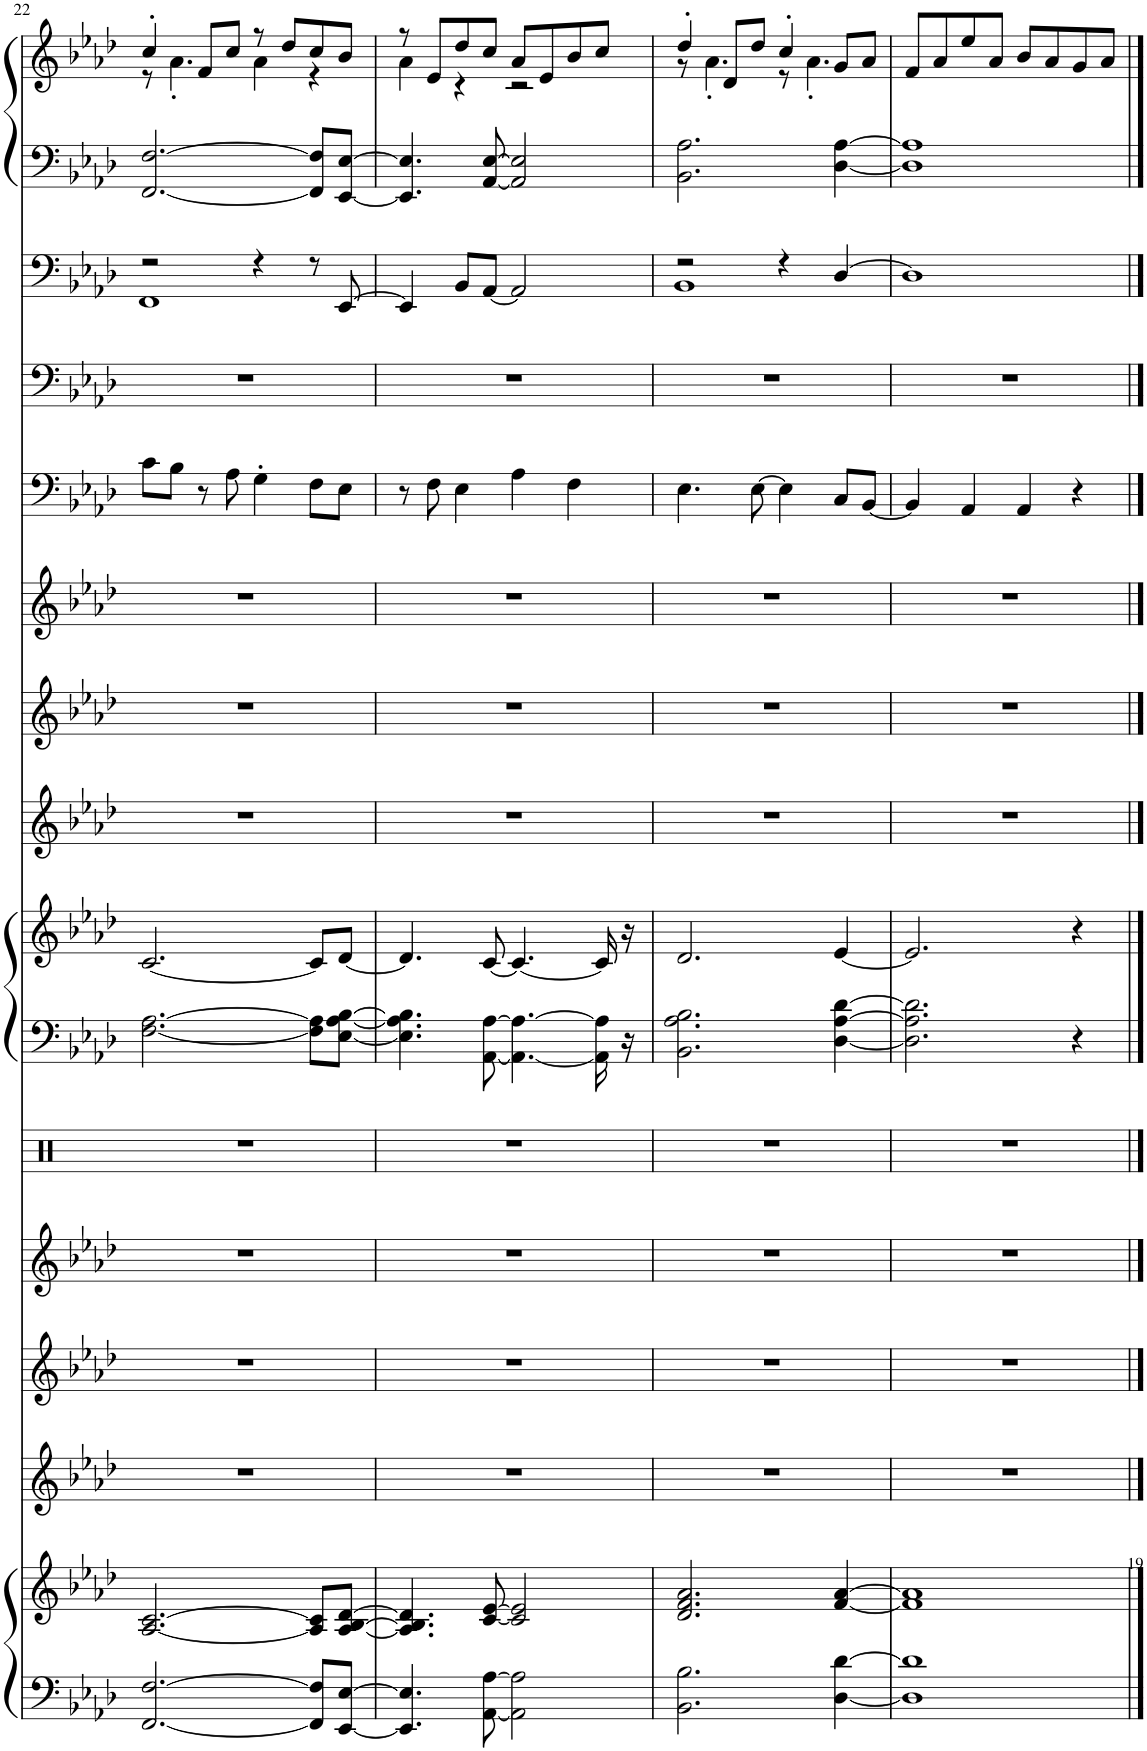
**kern	**kern	**kern	**kern	**kern	**kern	**kern	**kern	**kern	**kern	**kern	**kern	**kern	**kern	**kern	**kern
*part13	*part13	*part12	*part11	*part10	*part9	*part8	*part8	*part7	*part6	*part5	*part4	*part3	*part2	*part1	*part1
*staff16	*staff15	*staff14	*staff13	*staff12	*staff11	*staff10	*staff9	*staff8	*staff7	*staff6	*staff5	*staff4	*staff3	*staff2	*staff1
*I"Bright Piano	*	*I"Rev. Cymbal	*I"Square Wave	*I"Square Wave	*I"Percussion	*I"Syn.Strings 1	*	*I"Saw Wave	*I"Saw Wave	*I"Synth Voice	*I"Tenor Sax	*I"Bass Lead	*I"Synth Bass 2	*I"Grand Piano, Stay The Night	*
*I'Pno	*	*	*	*	*I'Perc	*I'Str	*	*	*	*I'V	*I'T Sax	*	*	*I'Pno	*
!!LO:PB:g=z
*clefF4	*clefG2	*clefG2	*clefG2	*clefG2	*clefX	*clefF4	*clefG2	*clefG2	*clefG2	*clefG2	*clefF4	*clefF4	*clefF4	*clefF4	*clefG2
*	*	*	*	*	*	*	*	*	*	*	*Trd8c14	*	*	*	*
*k[b-e-a-d-]	*k[b-e-a-d-]	*k[b-e-a-d-]	*k[b-e-a-d-]	*k[b-e-a-d-]	*k[]	*k[b-e-a-d-]	*k[b-e-a-d-]	*k[b-e-a-d-]	*k[b-e-a-d-]	*k[b-e-a-d-]	*k[b-e-a-d-]	*k[b-e-a-d-]	*k[b-e-a-d-]	*k[b-e-a-d-]	*k[b-e-a-d-]
*M4/4	*M4/4	*M4/4	*M4/4	*M4/4	*M4/4	*M4/4	*M4/4	*M4/4	*M4/4	*M4/4	*M4/4	*M4/4	*M4/4	*M4/4	*M4/4
=22	=22	=22	=22	=22	=22	=22	=22	=22	=22	=22	=22	=22	=22	=22	=22
*	*	*	*	*	*	*	*	*	*	*	*	*	*^	*	*^
[2.FF/ [2.F/	[2.A-/ [2.c/	1r	1r	1r	1r	[2.F\ [2.A-\	[2.c/	1r	1r	1r	8c\L	1r	2r	1FF	[2.FF/ [2.F/	4cc'/	8r
.	.	.	.	.	.	.	.	.	.	.	8B-\J	.	.	.	.	.	4.a-'\
.	.	.	.	.	.	.	.	.	.	.	8r	.	.	.	.	8f/L	.
.	.	.	.	.	.	.	.	.	.	.	8A-\	.	.	.	.	8cc/J	.
.	.	.	.	.	.	.	.	.	.	.	4G'\	.	4r	.	.	8r	4a-\
.	.	.	.	.	.	.	.	.	.	.	.	.	.	.	.	8dd-/L	.
8FF/] 8F/]L	8A-/] 8c/]L	.	.	.	.	8F\] 8A-\]L	8c/L]	.	.	.	8F\L	.	8r	.	8FF/] 8F/]L	8cc/	4r
[8EE-/ [8E-/J	[8A-/ [8B-/ [8d-/J	.	.	.	.	[8E-\ [8A-\ [8B-\J	[8d-/J	.	.	.	8E-\J	.	[8EE-/	.	[8EE-/ [8E-/J	8b-/J	.
*	*	*	*	*	*	*	*	*	*	*	*	*	*v	*v	*	*	*
=23	=23	=23	=23	=23	=23	=23	=23	=23	=23	=23	=23	=23	=23	=23	=23	=23
4.EE-/] 4.E-/]	4.A-/] 4.B-/] 4.d-/]	1r	1r	1r	1r	4.E-\] 4.A-\] 4.B-\]	4.d-/]	1r	1r	1r	8r	1r	4EE-/]	4.EE-/] 4.E-/]	8r	4a-\
.	.	.	.	.	.	.	.	.	.	.	8F\	.	.	.	8e-/L	.
.	.	.	.	.	.	.	.	.	.	.	4E-\	.	8BB-/L	.	8dd-/	4r
[8AA-\ [8A-\	[8c/ [8e-/	.	.	.	.	[8AA-\ [8A-\	[8c/	.	.	.	.	.	[8AA-/J	[8AA-/ [8E-/	8cc/J	.
2AA-\] 2A-\]	2c/] 2e-/]	.	.	.	.	4.AA-\_ 4.A-\_	4.c/_	.	.	.	4A-\	.	2AA-/]	2AA-/] 2E-/]	8a-/L	2r
.	.	.	.	.	.	.	.	.	.	.	.	.	.	.	8e-/	.
.	.	.	.	.	.	.	.	.	.	.	4F\	.	.	.	8b-/	.
.	.	.	.	.	.	16AA-\] 16A-\]	16c/]	.	.	.	.	.	.	.	8cc/J	.
.	.	.	.	.	.	16r	16r	.	.	.	.	.	.	.	.	.
=24	=24	=24	=24	=24	=24	=24	=24	=24	=24	=24	=24	=24	=24	=24	=24	=24
*	*	*	*	*	*	*	*	*	*	*	*	*	*^	*	*	*
2.BB-\ 2.B-\	2.d-/ 2.f/ 2.a-/	1r	1r	1r	1r	2.BB-\ 2.A-\ 2.B-\	2.d-/	1r	1r	1r	4.E-\	1r	2r	1BB-	2.BB-\ 2.A-\	4dd-'/	8r
.	.	.	.	.	.	.	.	.	.	.	.	.	.	.	.	.	4.a-'\
.	.	.	.	.	.	.	.	.	.	.	.	.	.	.	.	8d-/L	.
.	.	.	.	.	.	.	.	.	.	.	[8E-\	.	.	.	.	8dd-/J	.
.	.	.	.	.	.	.	.	.	.	.	4E-\]	.	4r	.	.	4cc'/	8r
.	.	.	.	.	.	.	.	.	.	.	.	.	.	.	.	.	4.a-'\
[4D-\ [4d-\	[4f/ [4a-/	.	.	.	.	[4D-\ [4A-\ [4d-\	[4e-/	.	.	.	8C/L	.	[4D-/	.	[4D-\ [4A-\	8g/L	.
.	.	.	.	.	.	.	.	.	.	.	[8BB-/J	.	.	.	.	8a-/J	.
*	*	*	*	*	*	*	*	*	*	*	*	*	*v	*v	*	*v	*v
=25	=25	=25	=25	=25	=25	=25	=25	=25	=25	=25	=25	=25	=25	=25	=25
1D-] 1d-]	1f] 1a-]	1r	1r	1r	1r	2.D-\] 2.A-\] 2.d-\]	2.e-/]	1r	1r	1r	4BB-/]	1r	1D-]	1D-] 1A-]	8f/L
.	.	.	.	.	.	.	.	.	.	.	.	.	.	.	8a-/
.	.	.	.	.	.	.	.	.	.	.	4AA-/	.	.	.	8ee-/
.	.	.	.	.	.	.	.	.	.	.	.	.	.	.	8a-/J
.	.	.	.	.	.	.	.	.	.	.	4AA-/	.	.	.	8b-/L
.	.	.	.	.	.	.	.	.	.	.	.	.	.	.	8a-/
.	.	.	.	.	.	4r	4r	.	.	.	4r	.	.	.	8g/
.	.	.	.	.	.	.	.	.	.	.	.	.	.	.	8a-/J
==	==	==	==	==	==	==	==	==	==	==	==	==	==	==	==
*-	*-	*-	*-	*-	*-	*-	*-	*-	*-	*-	*-	*-	*-	*-	*-
